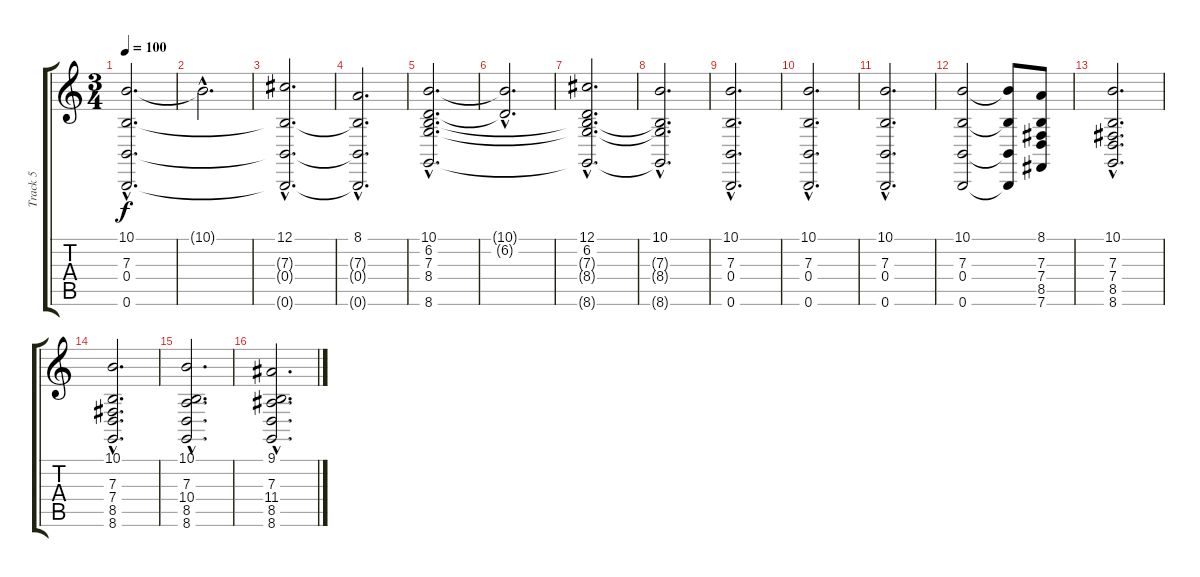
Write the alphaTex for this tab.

\track ("Track 5" "Track 5") {instrument stringensemble1}
\staff {score tabs}
\tuning (Db4 Ab3 E3 B2 Gb2 B1) {hide}
\ts (3 4)
\tempo 100
\clef g2
\ks c
(10.1{hac} 7.3{hac} 0.4{hac} 0.6{hac}).2{d dy f} |
10.1{hac t}.2{d} |
(12.1{hac} 7.3{hac t} 0.4{hac t} 0.6{hac t}).2{d} |
(8.1{hac} 7.3{hac t} 0.4{hac t} 0.6{hac t}).2{d} |
(10.1{hac} 6.2{hac} 7.3{hac} 8.4{hac} 8.6{hac}).2{d} |
(10.1{hac t} 6.2{hac t}).2{d} |
(12.1{hac} 6.2{hac} 7.3{hac t} 8.4{hac t} 8.6{hac t}).2{d} |
(10.1{hac} 7.3{hac t} 8.4{hac t} 8.6{hac t}).2{d} |
(10.1{hac} 7.3{hac} 0.4{hac} 0.6{hac}).2{d} |
(10.1{hac} 7.3{hac} 0.4{hac} 0.6{hac}).2{d} |
(10.1{hac} 7.3{hac} 0.4{hac} 0.6{hac}).2{d} |
(10.1 7.3 0.4 0.6).2 (10.1{t} 7.3{t} 0.4{t} 0.6{t}).8 (8.1 7.3 7.4 8.5 7.6).8 |
(10.1{hac} 7.3{hac} 7.4{hac} 8.5{hac} 8.6{hac}).2{d} |
(10.1{hac} 7.3{hac} 7.4{hac} 8.5{hac} 8.6{hac}).2{d} |
(10.1{hac} 7.3{hac} 10.4{hac} 8.5{hac} 8.6{hac}).2{d} |
(9.1{hac} 7.3{hac} 11.4{hac} 8.5{hac} 8.6{hac}).2{d}
